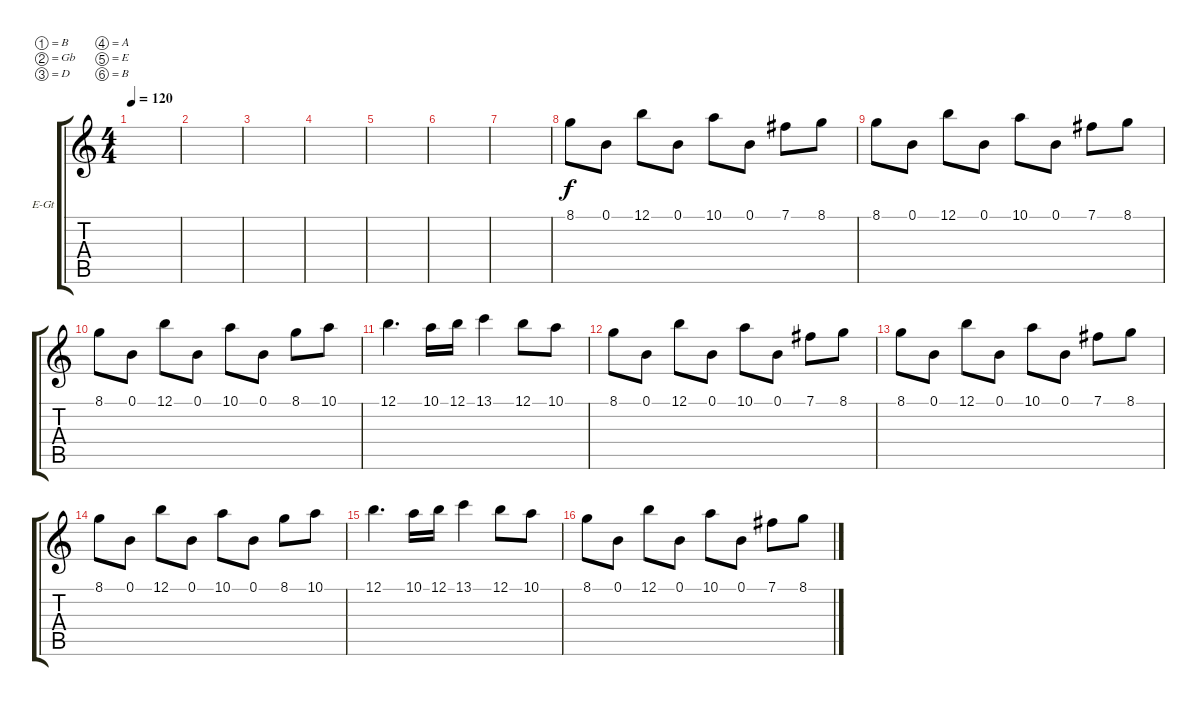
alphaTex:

\bracketExtendMode groupsimilarinstruments
\firstSystemTrackNameOrientation horizontal
\otherSystemsTrackNameOrientation horizontal
\track ("Guitar 2" "E-Gt") {instrument distortionguitar}
\staff {score tabs}
\tuning (B3 Gb3 D3 A2 E2 B1)
\ts (4 4)
\tempo 120
\clef g2
\ks c
|
|
|
|
|
|
|
8.1.8 0.1.8 12.1.8 0.1.8 10.1.8 0.1.8 7.1.8 8.1.8 |
8.1.8 0.1.8 12.1.8 0.1.8 10.1.8 0.1.8 7.1.8 8.1.8 |
8.1.8 0.1.8 12.1.8 0.1.8 10.1.8 0.1.8 8.1.8 10.1.8 |
12.1.4{d} 10.1.16 12.1.16 13.1.4 12.1.8 10.1.8 |
8.1.8 0.1.8 12.1.8 0.1.8 10.1.8 0.1.8 7.1.8 8.1.8 |
8.1.8 0.1.8 12.1.8 0.1.8 10.1.8 0.1.8 7.1.8 8.1.8 |
8.1.8 0.1.8 12.1.8 0.1.8 10.1.8 0.1.8 8.1.8 10.1.8 |
12.1.4{d} 10.1.16 12.1.16 13.1.4 12.1.8 10.1.8 |
8.1.8 0.1.8 12.1.8 0.1.8 10.1.8 0.1.8 7.1.8 8.1.8
